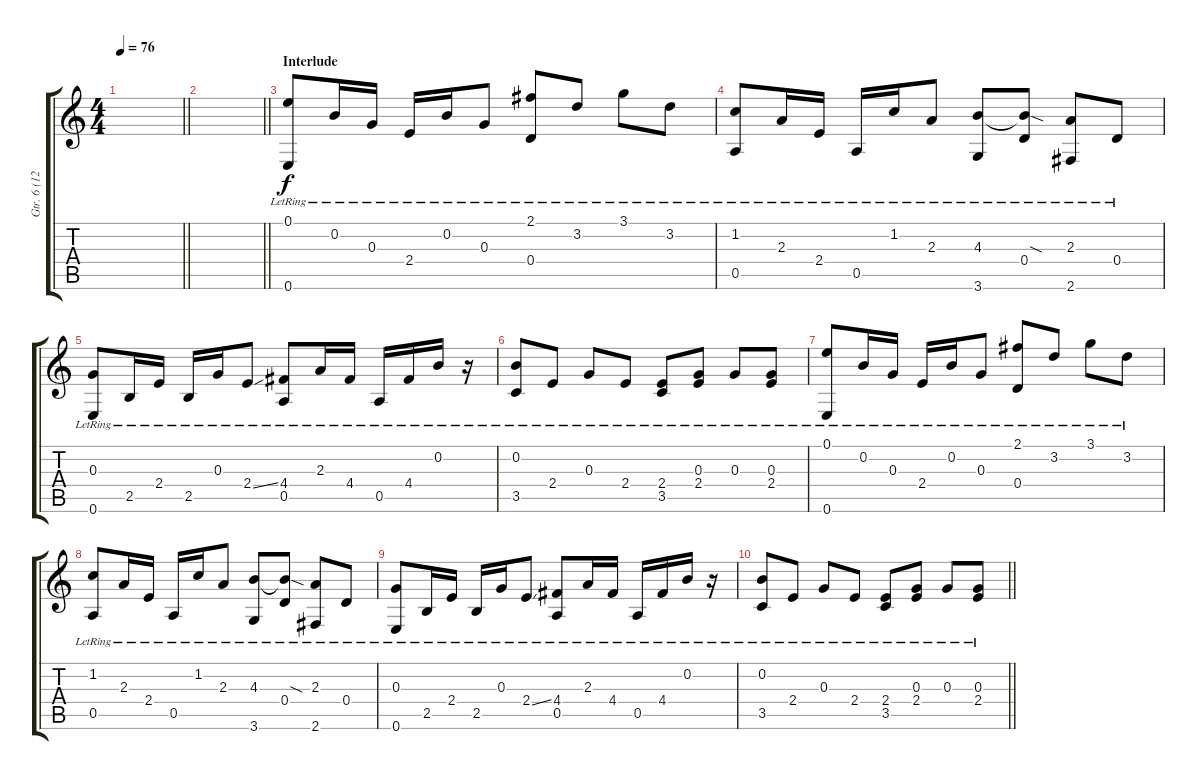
\track ("Gtr. 6 (12-String)" "Gtr. 6 (12") {instrument acousticguitarsteel}
\staff {score tabs}
\tuning (E4 B3 G3 D3 A2 E2) {hide}
\ts (4 4)
\tempo 76
\clef g2
\barLineRight lightlight
\ks c
|
\barLineRight lightlight
|
\section ("" "Interlude")
(0.1{lr} 0.6{lr}).8 0.2{lr}.16 0.3{lr}.16 2.4{lr}.16 0.2{lr}.16 0.3{lr}.8 (2.1{lr} 0.4{lr}).8 3.2{lr}.8 3.1{lr}.8 3.2{lr}.8 |
(1.2{lr} 0.5{lr}).8 2.3{lr}.16 2.4{lr}.16 0.5{lr}.16 1.2{lr}.16 2.3{lr}.8 (4.3{lr} 3.6{lr}).8 (4.3{sod t} 0.4{lr}).8 (2.3{lr} 2.6{lr}).8 0.4{lr}.8 |
(0.3{lr} 0.6{lr}).8 2.5{lr}.16 2.4{lr}.16 2.5{lr}.16 0.3{lr}.16 2.4{ss lr}.8 (4.4{lr} 0.5{lr}).8 2.3{lr}.16 4.4{lr}.16 0.5{lr}.16 4.4{lr}.16 0.2{lr}.16 r.16 |
(0.2{lr} 3.5{lr}).8 2.4{lr}.8 0.3{lr}.8 2.4{lr}.8 (2.4{lr} 3.5{lr}).8 (0.3{lr} 2.4{lr}).8 0.3{lr}.8 (0.3{lr} 2.4{lr}).8 |
(0.1{lr} 0.6{lr}).8 0.2{lr}.16 0.3{lr}.16 2.4{lr}.16 0.2{lr}.16 0.3{lr}.8 (2.1{lr} 0.4{lr}).8 3.2{lr}.8 3.1{lr}.8 3.2{lr}.8 |
(1.2{lr} 0.5{lr}).8 2.3{lr}.16 2.4{lr}.16 0.5{lr}.16 1.2{lr}.16 2.3{lr}.8 (4.3{lr} 3.6{lr}).8 (4.3{sod t} 0.4{lr}).8 (2.3{lr} 2.6{lr}).8 0.4{lr}.8 |
(0.3{lr} 0.6{lr}).8 2.5{lr}.16 2.4{lr}.16 2.5{lr}.16 0.3{lr}.16 2.4{ss lr}.8 (4.4{lr} 0.5{lr}).8 2.3{lr}.16 4.4{lr}.16 0.5{lr}.16 4.4{lr}.16 0.2{lr}.16 r.16 |
\barLineRight lightlight
(0.2{lr} 3.5{lr}).8 2.4{lr}.8 0.3{lr}.8 2.4{lr}.8 (2.4{lr} 3.5{lr}).8 (0.3{lr} 2.4{lr}).8 0.3{lr}.8 (0.3{lr} 2.4{lr}).8
